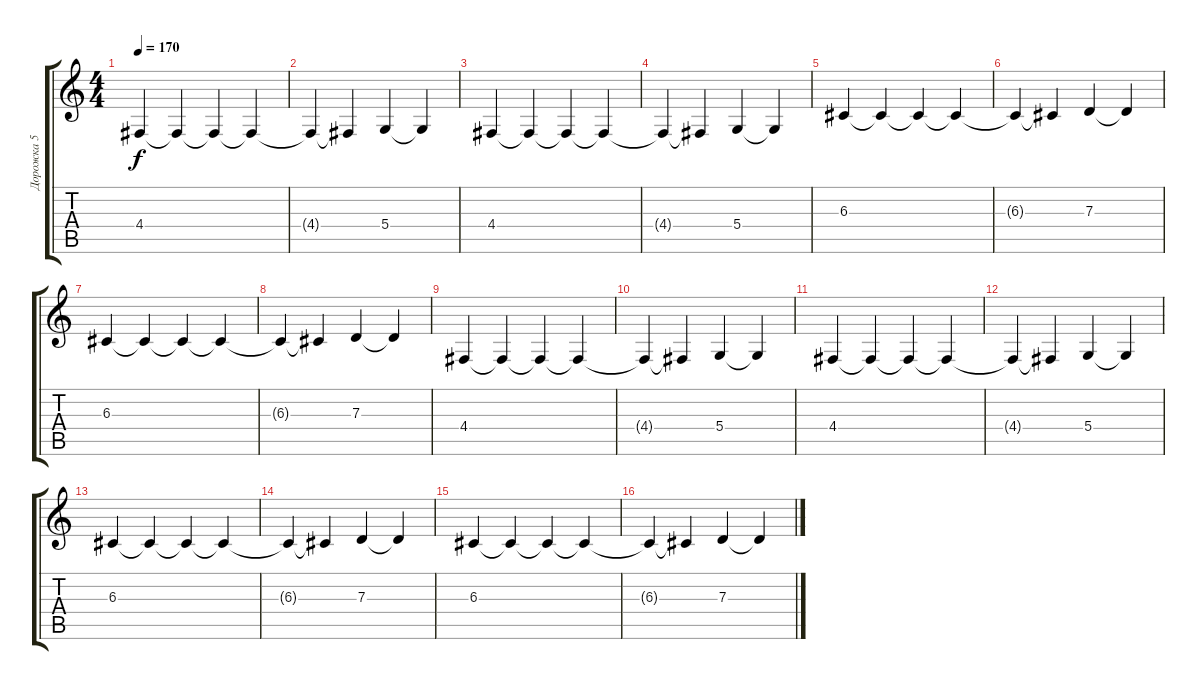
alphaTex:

\track ("Дорожка 5" "Дорожка 5") {instrument pad2warm}
\staff {score tabs}
\tuning (E4 B3 G3 D3 A2 D2) {hide}
\ts (4 4)
\tempo 170
\clef g2
\ks c
4.4.4{dy f} 4.4{t}.4 4.4{t}.4 4.4{t}.4 |
4.4{t}.4 4.4{t}.4 5.4.4 5.4{t}.4 |
4.4.4 4.4{t}.4 4.4{t}.4 4.4{t}.4 |
4.4{t}.4 4.4{t}.4 5.4.4 5.4{t}.4 |
6.3.4 6.3{t}.4 6.3{t}.4 6.3{t}.4 |
6.3{t}.4 6.3{t}.4 7.3.4 7.3{t}.4 |
6.3.4 6.3{t}.4 6.3{t}.4 6.3{t}.4 |
6.3{t}.4 6.3{t}.4 7.3.4 7.3{t}.4 |
4.4.4 4.4{t}.4 4.4{t}.4 4.4{t}.4 |
4.4{t}.4 4.4{t}.4 5.4.4 5.4{t}.4 |
4.4.4 4.4{t}.4 4.4{t}.4 4.4{t}.4 |
4.4{t}.4 4.4{t}.4 5.4.4 5.4{t}.4 |
6.3.4 6.3{t}.4 6.3{t}.4 6.3{t}.4 |
6.3{t}.4 6.3{t}.4 7.3.4 7.3{t}.4 |
6.3.4 6.3{t}.4 6.3{t}.4 6.3{t}.4 |
6.3{t}.4 6.3{t}.4 7.3.4 7.3{t}.4
